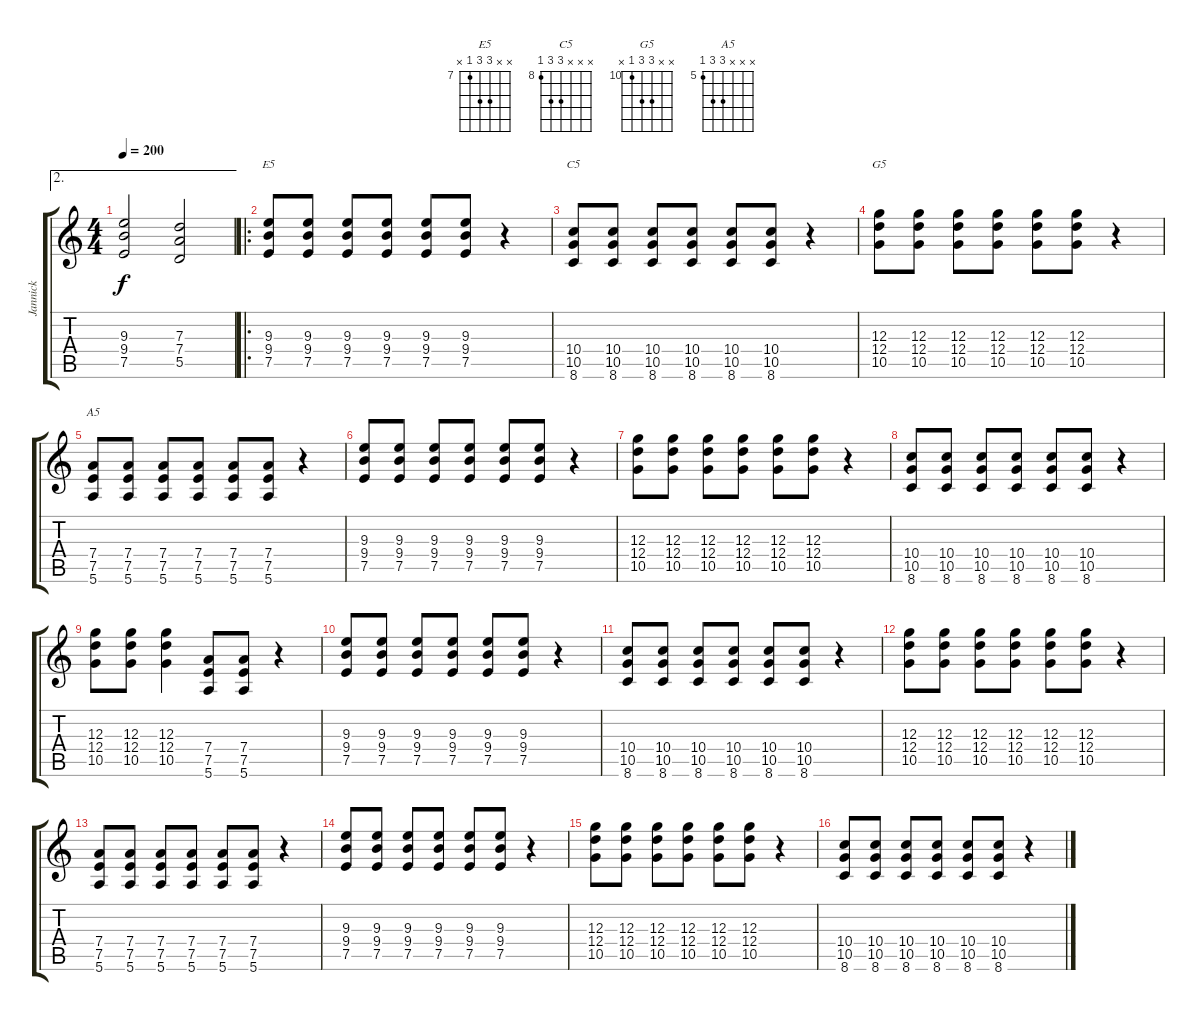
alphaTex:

\track ("Jannick" "Jannick") {instrument distortionguitar}
\staff {score tabs}
\tuning (E4 B3 G3 D3 A2 E2) {hide}
\chord ("E5" x x 9 9 7 x) {firstfret 7}
\chord ("C5" x x x 10 10 8) {firstfret 8}
\chord ("G5" x x 12 12 10 x) {firstfret 10}
\chord ("A5" x x x 7 7 5) {firstfret 5}
\ae 2
\ts (4 4)
\tempo 200
\clef g2
\ks c
(9.3{t} 9.4{t} 7.5{t}).2{dy f} (7.3 7.4 5.5).2 |
\ro
(9.3 9.4 7.5).8{ch "E5"} (9.3 9.4 7.5).8 (9.3 9.4 7.5).8 (9.3 9.4 7.5).8 (9.3 9.4 7.5).8 (9.3 9.4 7.5).8 r.4 |
(10.4 10.5 8.6).8{ch "C5"} (10.4 10.5 8.6).8 (10.4 10.5 8.6).8 (10.4 10.5 8.6).8 (10.4 10.5 8.6).8 (10.4 10.5 8.6).8 r.4 |
(12.3 12.4 10.5).8{ch "G5"} (12.3 12.4 10.5).8 (12.3 12.4 10.5).8 (12.3 12.4 10.5).8 (12.3 12.4 10.5).8 (12.3 12.4 10.5).8 r.4 |
(7.4 7.5 5.6).8{ch "A5"} (7.4 7.5 5.6).8 (7.4 7.5 5.6).8 (7.4 7.5 5.6).8 (7.4 7.5 5.6).8 (7.4 7.5 5.6).8 r.4 |
(9.3 9.4 7.5).8 (9.3 9.4 7.5).8 (9.3 9.4 7.5).8 (9.3 9.4 7.5).8 (9.3 9.4 7.5).8 (9.3 9.4 7.5).8 r.4 |
(12.3 12.4 10.5).8 (12.3 12.4 10.5).8 (12.3 12.4 10.5).8 (12.3 12.4 10.5).8 (12.3 12.4 10.5).8 (12.3 12.4 10.5).8 r.4 |
(10.4 10.5 8.6).8 (10.4 10.5 8.6).8 (10.4 10.5 8.6).8 (10.4 10.5 8.6).8 (10.4 10.5 8.6).8 (10.4 10.5 8.6).8 r.4 |
(12.3 12.4 10.5).8 (12.3 12.4 10.5).8 (12.3 12.4 10.5).4 (7.4 7.5 5.6).8 (7.4 7.5 5.6).8 r.4 |
(9.3 9.4 7.5).8 (9.3 9.4 7.5).8 (9.3 9.4 7.5).8 (9.3 9.4 7.5).8 (9.3 9.4 7.5).8 (9.3 9.4 7.5).8 r.4 |
(10.4 10.5 8.6).8 (10.4 10.5 8.6).8 (10.4 10.5 8.6).8 (10.4 10.5 8.6).8 (10.4 10.5 8.6).8 (10.4 10.5 8.6).8 r.4 |
(12.3 12.4 10.5).8 (12.3 12.4 10.5).8 (12.3 12.4 10.5).8 (12.3 12.4 10.5).8 (12.3 12.4 10.5).8 (12.3 12.4 10.5).8 r.4 |
(7.4 7.5 5.6).8 (7.4 7.5 5.6).8 (7.4 7.5 5.6).8 (7.4 7.5 5.6).8 (7.4 7.5 5.6).8 (7.4 7.5 5.6).8 r.4 |
(9.3 9.4 7.5).8 (9.3 9.4 7.5).8 (9.3 9.4 7.5).8 (9.3 9.4 7.5).8 (9.3 9.4 7.5).8 (9.3 9.4 7.5).8 r.4 |
(12.3 12.4 10.5).8 (12.3 12.4 10.5).8 (12.3 12.4 10.5).8 (12.3 12.4 10.5).8 (12.3 12.4 10.5).8 (12.3 12.4 10.5).8 r.4 |
(10.4 10.5 8.6).8 (10.4 10.5 8.6).8 (10.4 10.5 8.6).8 (10.4 10.5 8.6).8 (10.4 10.5 8.6).8 (10.4 10.5 8.6).8 r.4
